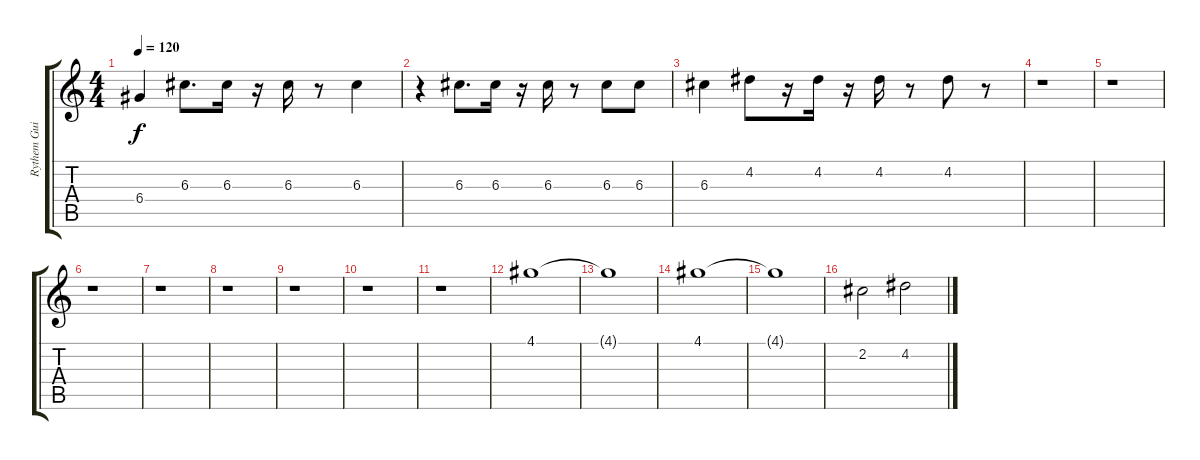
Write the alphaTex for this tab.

\track ("Rythem Guitar/Sitar" "Rythem Gui") {instrument overdrivenguitar}
\staff {score tabs}
\tuning (E4 B3 G3 D3 A2 E2) {hide}
\ts (4 4)
\tempo 120
\clef g2
\ks c
6.4.4{dy f} 6.3.8{d} 6.3.16 r.16 6.3.16 r.8 6.3.4 |
r.4 6.3.8{d} 6.3.16 r.16 6.3.16 r.8 6.3.8 6.3.8 |
6.3.4 4.2.8 r.16 4.2.16 r.16 4.2.16 r.8 4.2.8 r.8 |
r.1 |
r.1 |
r.1 |
r.1 |
r.1 |
r.1 |
r.1 |
r.1 |
4.1.1{volume 3} |
4.1{t}.1 |
4.1.1{volume 16} |
4.1{t}.1 |
2.2.2 4.2.2
